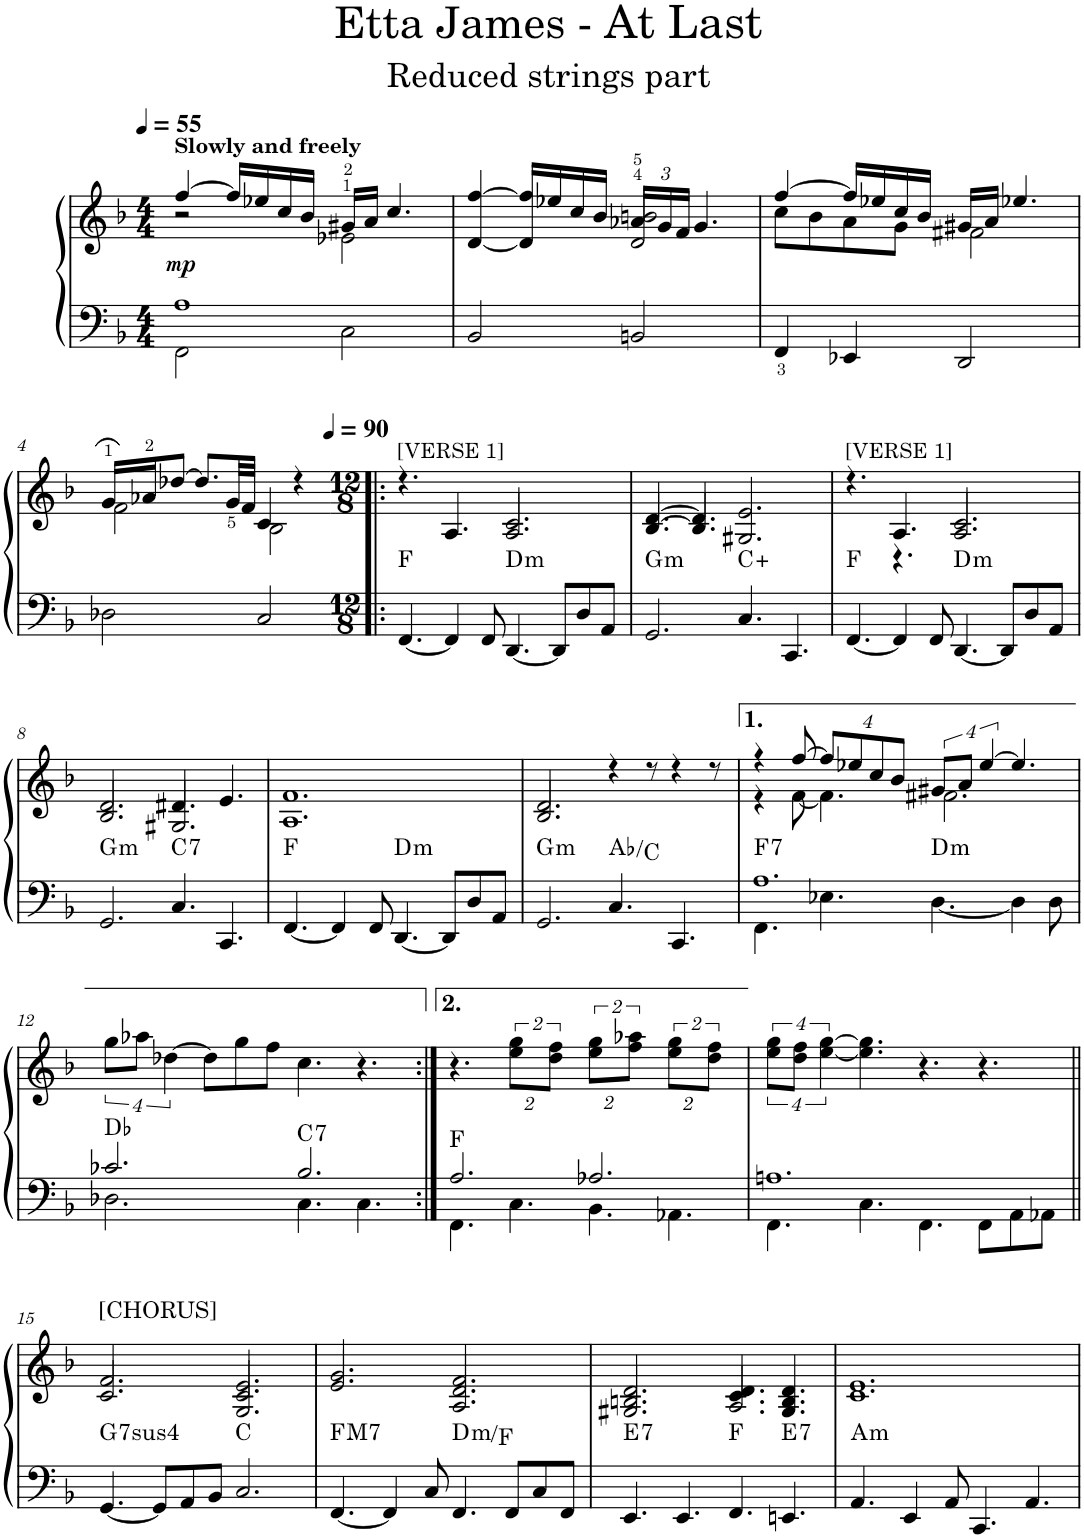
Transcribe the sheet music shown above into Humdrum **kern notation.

**kern	**kern	**dynam	**harte
*part1	*part1	*part1	*part1
*staff2	*staff1	*staff1/2	*
*I"Piano	*	*	*
*I'Pno.	*	*	*
*clefF4	*clefG2	*	*
*k[b-]	*k[b-]	*	*
*M4/4	*M4/4	*	*
*MM55	*MM55	*	*
=1	=1	=1	=1
*^	*^	*	*
!	!	!LO:TX:a:B:t=Slowly and freely	!	!	!
!	!	!	!	!LO:DY:b	!
1A	2FF\	[4ff/	2r	mp	.
.	.	16ff/LL]	.	.	.
.	.	16ee-X/	.	.	.
.	.	16cc/	.	.	.
.	.	16b-/JJ	.	.	.
.	2C\	16g#X/LL	2e-X\	.	.
.	.	16a/JJ	.	.	.
.	.	4.cc/	.	.	.
*v	*v	*	*	*	*
=2	=2	=2	=2	=2
2BB-/	[4d/ [4ff/	2ryy	.	.
.	16d/] 16ff/]LL	.	.	.
.	16ee-X/	.	.	.
.	16cc/	.	.	.
.	16b-/JJ	.	.	.
*	*Xbrackettup	*	*	*
2BBn/	24a-X/LL	2d/ 2bn/	.	.
.	24g/	.	.	.
.	24f/JJ	.	.	.
.	4.g/	.	.	.
=3	=3	=3	=3	=3
4FF/	[4ff/	8cc\L	.	.
.	.	8b-\	.	.
4EE-X/	16ff/LL]	8a\	.	.
.	16ee-X/	.	.	.
.	16cc/	8g\J	.	.
.	16b-/JJ	.	.	.
2DD/	16g#X/LL	2f#X\	.	.
.	16a/JJ	.	.	.
.	4.ee-X/	.	.	.
!!LO:LB:g=z	!!
=4	=4	=4	=4	=4
2D-X\	(16g/LL	2f\	.	.
.	16a-X/J)	.	.	.
.	[8dd-X/J	.	.	.
.	8.dd-/L]	.	.	.
.	32g/LL	.	.	.
.	32f/JJJ	.	.	.
2C/	4c/	2B-\	.	.
.	4r	.	.	.
=5!|:	=5!|:	=5!|:	=5!|:	=5!|:
*M12/8	*M12/8	*	*	*
*	*MM90	*	*	*
!	!LO:TX:a:t=[VERSE 1]	!	!	!
[4.FF/	4.ryy	4.r	.	F:maj
4FF/]	4.A/	4.ryy	.	.
8FF/	.	.	.	.
!	!	!	!	!LO:H:kt=m
[4.DD/	2.c/	2.A/	.	D:min
8DD/L]	.	.	.	.
8D/	.	.	.	.
8AA/J	.	.	.	.
=6	=6	=6	=6	=6
!	!	!	!	!LO:H:kt=m
2.GG/	[4.B-/	[4.d/	.	G:min
.	4.B-/]	4.d/]	.	.
4.C/	2.ryy	2.G#X/ 2.e/	.	C:aug
4.CC/	.	.	.	.
=7	=7	=7	=7	=7
!	!LO:TX:a:t=[VERSE 1]	!	!	!
[4.FF/	4.ryy	4.r	.	F:maj
4FF/]	4.A/	4.r	.	.
8FF/	.	.	.	.
!	!	!	!	!LO:H:kt=m
[4.DD/	2.c/	2.A/	.	D:min
8DD/L]	.	.	.	.
8D/	.	.	.	.
8AA/J	.	.	.	.
!!LO:LB:g=z	!!
=8	=8	=8	=8	=8
!	!	!	!	!LO:H:kt=m
2.GG/	2.B-/	2.d/	.	G:min
!	!	!	!	!LO:H:kt=7
4.C/	4.d#X/	2.G#X/	.	C:7
4.CC/	4.e/	.	.	.
=9	=9	=9	=9	=9
*	*	*^	*	*
[4.FF/	1.f	1.A	2.ryy	.	F:maj
4FF/]	.	.	.	.	.
8FF/	.	.	.	.	.
!	!	!	!	!	!LO:H:kt=m
[4.DD/	.	.	2.ryy	.	D:min
8DD/L]	.	.	.	.	.
8D/	.	.	.	.	.
8AA/J	.	.	.	.	.
=10	=10	=10	=10	=10	=10
!	!	!	!	!	!LO:H:kt=m
*	*	*v	*v	*	*
2.GG/	2.d/	2.B-/	.	G:min
4.C/	4ryy	4r	.	Ab:maj/3
.	8ryy	8r	.	.
4.CC/	4ryy	4r	.	.
.	8ryy	8r	.	.
=11	=11	=11	=11	=11
*^	*	*	*	*
!	!	!	!	!	!LO:H:kt=7
1.A	4.FF\	4r	4r	.	F:7
.	.	[8ff/	[8f\	.	.
.	4.E-X\	32%3ff/L]	4.f\]	.	.
.	.	32%3ee-X/	.	.	.
.	.	32%3cc/	.	.	.
.	.	32%3b-/J	.	.	.
*	*	*brackettup	*	*	*
!	!	!	!	!	!LO:H:kt=m
.	[4.D\	32%3g#X/L	2.f#X\	.	D:min
.	.	32%3a/J	.	.	.
.	.	[16%3ee-/	.	.	.
.	4D\]	4.ee-/]	.	.	.
.	8D\	.	.	.	.
*	*	*v	*v	*	*
!!LO:LB:g=z
=12	=12	=12	=12	=12
2.c-X/	2.D-X\	32%3gg\L	.	Db:maj
.	.	32%3aa-X\J	.	.
.	.	[16%3dd-X\	.	.
.	.	8dd-\L]	.	.
.	.	8gg\	.	.
.	.	8ff\J	.	.
!	!	!	!	!LO:H:kt=7
2.B-/	4.C\	4.cc\	.	C:7
.	4.C\	4.r	.	.
=13:|!	=13:|!	=13:|!	=13:|!	=13:|!
*	*	*^	*	*
2.A/	4.FF\	4.r	4.ryy	.	F:maj
*	*	*Xbrackettup	*	*	*
.	4.C\	16%3ee\ 16%3gg\L	4.ryy	.	.
.	.	16%3dd\ 16%3ff\J	.	.	.
2.A-X/	4.BB-\	16%3ee\ 16%3gg\L	4.ryy	.	.
.	.	16%3ff\ 16%3aa-X\J	.	.	.
.	4.AA-X\	16%3ee\ 16%3gg\L	4.ryy	.	.
.	.	16%3dd\ 16%3ff\J	.	.	.
=14	=14	=14	=14	=14	=14
*	*	*brackettup	*	*	*
1.An	4.FF\	32%3ee\ 32%3gg\L	4.ryy	.	.
.	.	32%3dd\ 32%3ff\J	.	.	.
.	.	[16%3ee\ [16%3gg\	.	.	.
.	4.C\	4.ee\] 4.gg\]	4.ryy	.	.
.	4.FF\	4.r	4.ryy	.	.
.	8FF\L	4.r	4ryy	.	.
.	8AA\	.	.	.	.
.	8AA-X\J	.	8ryy	.	.
!!LO:LB:g=z	!!
=15||	=15||	=15||	=15||	=15||	=15||
!	!	!	!	!	!LO:H:n=1:kt=[CHORUS]
!	!	!	!	!	!LO:H:n=2:kt=74
*v	*v	*	*	*	*
[4.GG/	2.f/	2.c/	.	N G:sus4(7)
8GG/L]	.	.	.	.
8AA/	.	.	.	.
8BB-/J	.	.	.	.
2.C/	2.G/ 2.e/	2.c/	.	C:maj
=16	=16	=16	=16	=16
!	!	!	!	!LO:H:kt=M7
[4.FF/	2.e/	2.g/	.	F:maj7
4FF/]	.	.	.	.
8C/	.	.	.	.
!	!	!	!	!LO:H:kt=m
4.FF/	2.A/ 2.f/	2.d/	.	D:min/b3
8FF/L	.	.	.	.
8C/	.	.	.	.
8FF/J	.	.	.	.
=17	=17	=17	=17	=17
!	!	!	!	!LO:H:kt=7
4.EE/	2.Bn/ 2.d/	2.G#X/	.	E:7
4.EE/	.	.	.	.
4.FF/	4.c/ 4.d/	2.A/	.	F:maj
!	!	!	!	!LO:H:kt=7
4.EEn/	4.G#/ 4.B/ 4.d/	.	.	E:7
=18	=18	=18	=18	=18
!	!	!	!	!LO:H:kt=m
4.AA/	1.c	1.e	.	A:min
4EE/	.	.	.	.
8AA/	.	.	.	.
4.CC/	.	.	.	.
4.AA/	.	.	.	.
*	*v	*v	*	*
=	=	=	=
*-	*-	*-	*-
